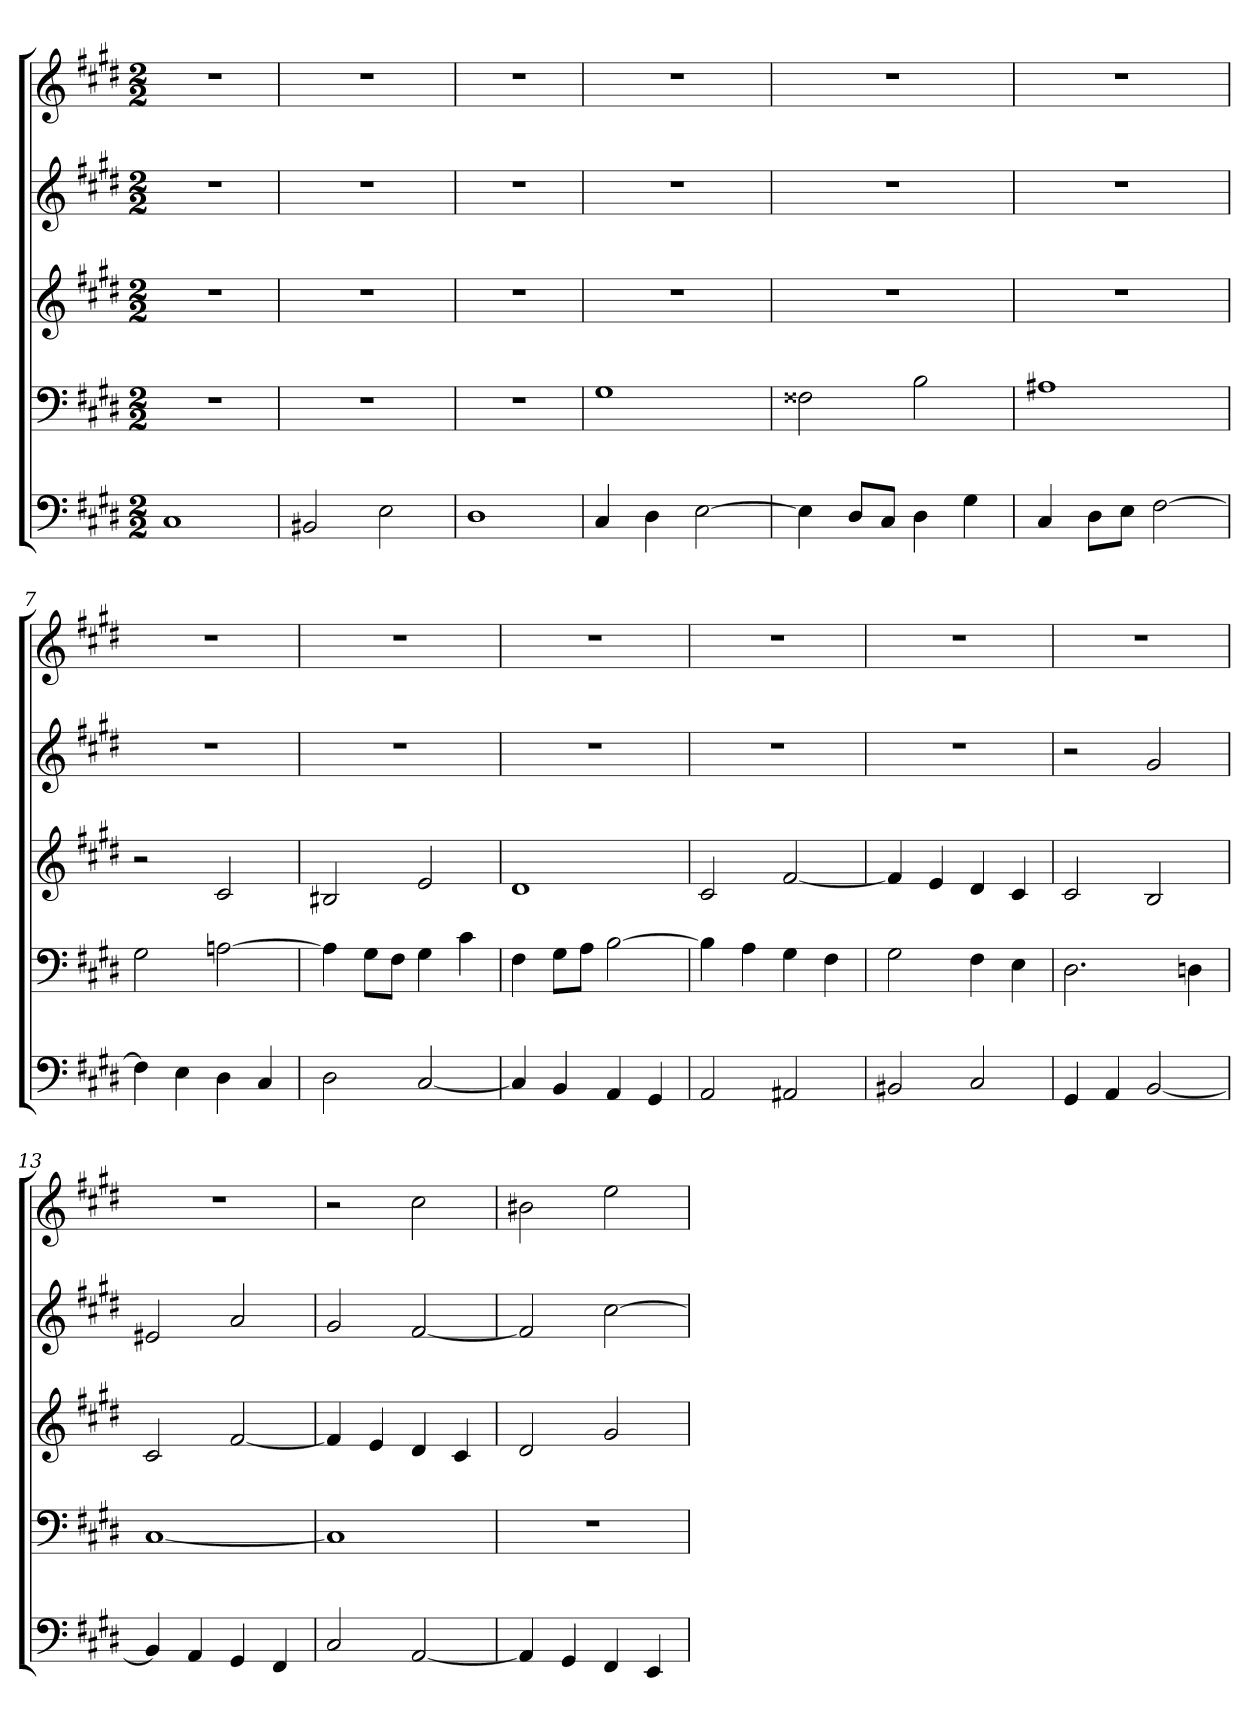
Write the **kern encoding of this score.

**kern	**kern	**kern	**kern	**kern
*part5	*part4	*part3	*part2	*part1
*staff5	*staff4	*staff3	*staff2	*staff1
*clefF4	*clefF4	*clefG2	*clefG2	*clefG2
*k[f#c#g#d#]	*k[f#c#g#d#]	*k[f#c#g#d#]	*k[f#c#g#d#]	*k[f#c#g#d#]
*c#:	*c#:	*c#:	*c#:	*c#:
*M2/2	*M2/2	*M2/2	*M2/2	*M2/2
=1	=1	=1	=1	=1
1C#	1r	1r	1r	1r
=2	=2	=2	=2	=2
2BB#X	1r	1r	1r	1r
2E	.	.	.	.
=3	=3	=3	=3	=3
1D#	1r	1r	1r	1r
=4	=4	=4	=4	=4
4C#	1G#	1r	1r	1r
4D#	.	.	.	.
[2E	.	.	.	.
=5	=5	=5	=5	=5
4E]	2F##X	1r	1r	1r
8D#/L	.	.	.	.
8C#/J	.	.	.	.
4D#	2B	.	.	.
4G#	.	.	.	.
=6	=6	=6	=6	=6
4C#	1A#X	1r	1r	1r
8D#\L	.	.	.	.
8E\J	.	.	.	.
[2F#	.	.	.	.
=7	=7	=7	=7	=7
4F#]	2G#	2r	1r	1r
4E	.	.	.	.
4D#	[2An	2c#	.	.
4C#	.	.	.	.
=8	=8	=8	=8	=8
2D#	4A]	2B#X	1r	1r
.	8G#\L	.	.	.
.	8F#\J	.	.	.
[2C#	4G#	2e	.	.
.	4c#	.	.	.
=9	=9	=9	=9	=9
4C#]	4F#	1d#	1r	1r
4BB	8G#\L	.	.	.
.	8A\J	.	.	.
4AA	[2B	.	.	.
4GG#	.	.	.	.
=10	=10	=10	=10	=10
2AA	4B]	2c#	1r	1r
.	4A	.	.	.
2AA#X	4G#	[2f#	.	.
.	4F#	.	.	.
=11	=11	=11	=11	=11
2BB#X	2G#	4f#]	1r	1r
.	.	4e	.	.
2C#	4F#	4d#	.	.
.	4E	4c#	.	.
=12	=12	=12	=12	=12
4GG#	2.D#	2c#	2r	1r
4AA	.	.	.	.
[2BB	.	2B	2g#	.
.	4Dn	.	.	.
=13	=13	=13	=13	=13
4BB]	[1C#	2c#	2e#X	1r
4AA	.	.	.	.
4GG#	.	[2f#	2a	.
4FF#	.	.	.	.
=14	=14	=14	=14	=14
2C#	1C#]	4f#]	2g#	2r
.	.	4e	.	.
[2AA	.	4d#	[2f#	2cc#
.	.	4c#	.	.
=15	=15	=15	=15	=15
4AA]	1r	2d#	2f#]	2b#X
4GG#	.	.	.	.
4FF#	.	2g#	[2cc#	2ee
4EE	.	.	.	.
=	=	=	=	=
*-	*-	*-	*-	*-
